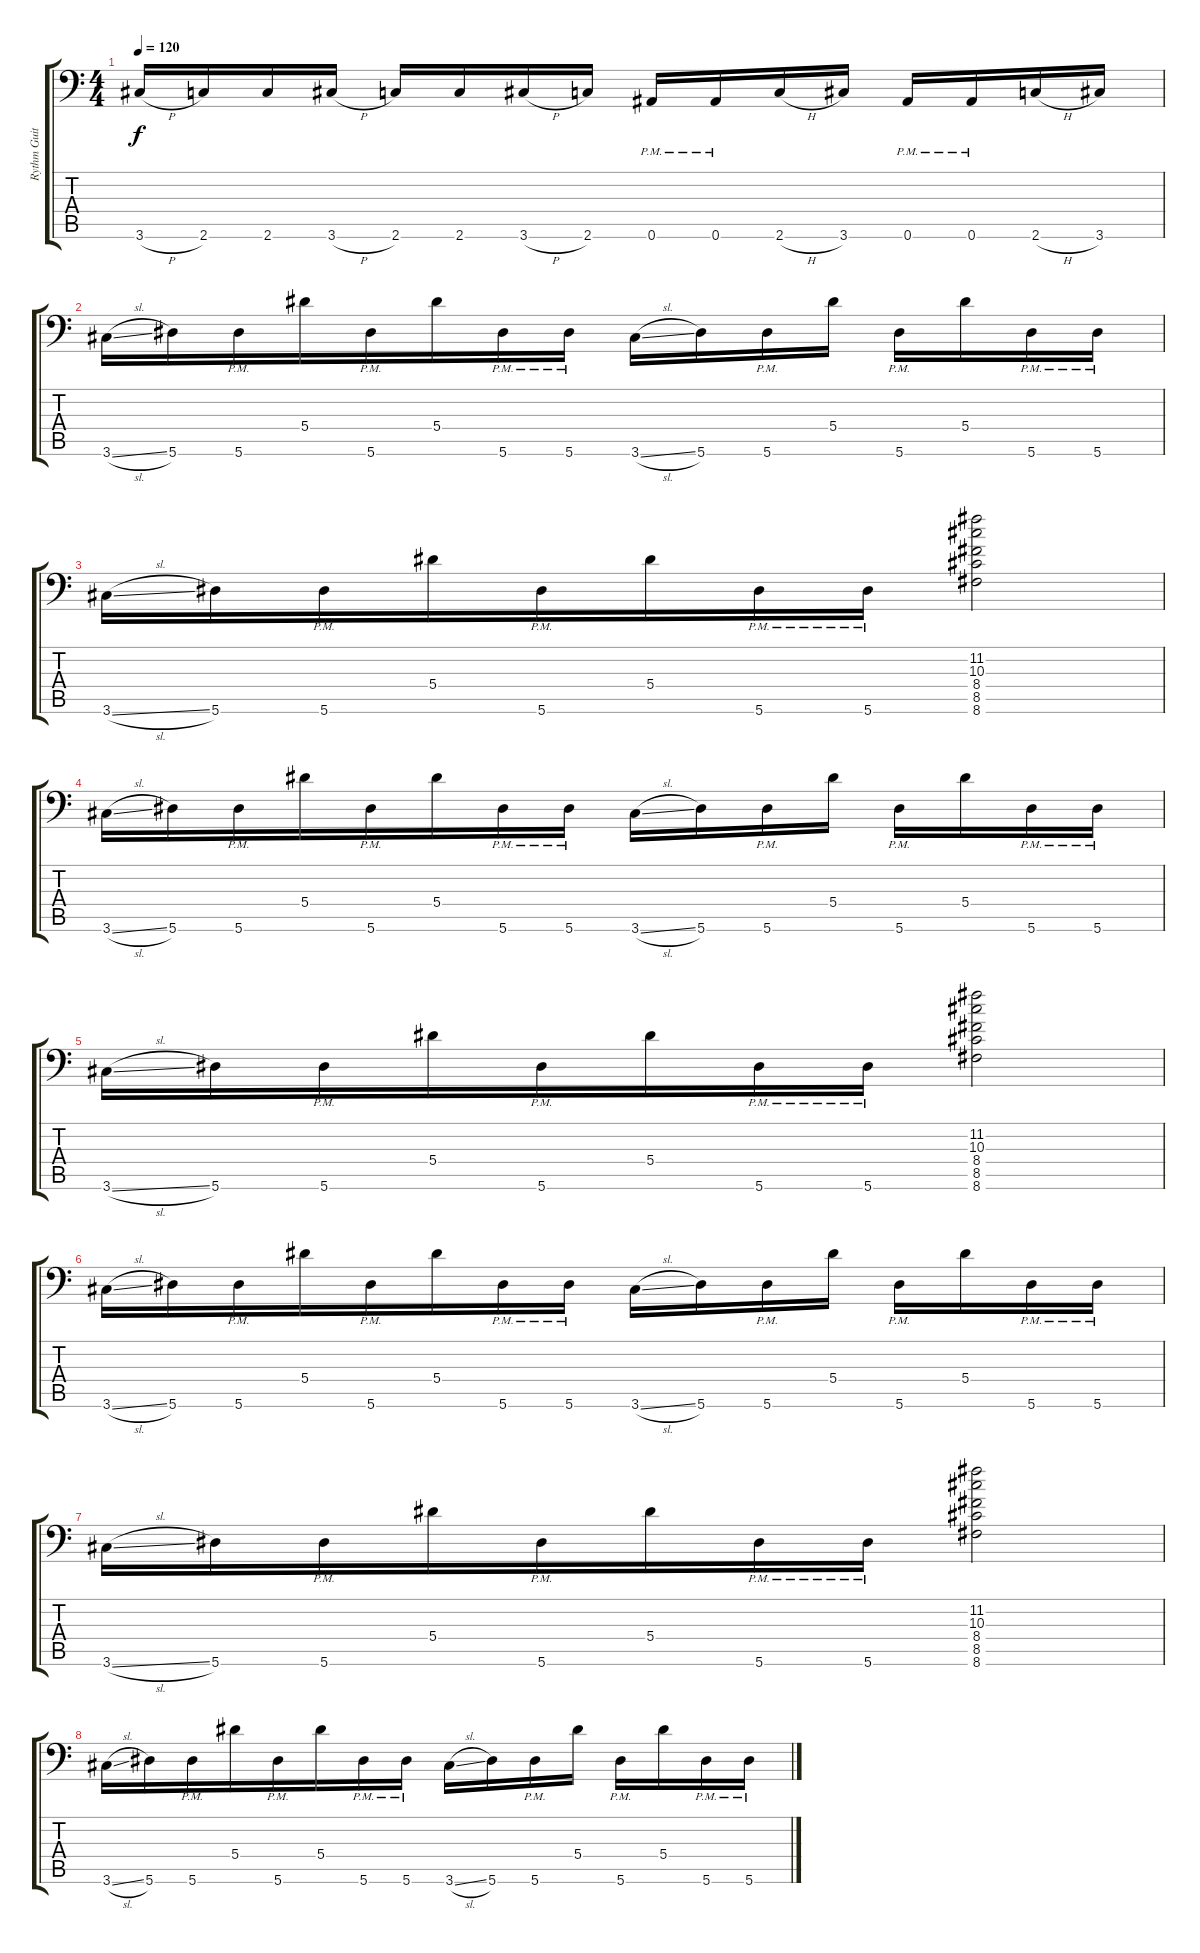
\track ("Rythm Guitar 1" "Rythm Guit") {instrument distortionguitar}
\staff {score tabs}
\tuning (C4 G3 Eb3 Bb2 F2 Bb1) {hide}
\ts (4 4)
\tempo 120
\clef f4
\ks c
3.6{h}.16{dy f} 2.6.16 2.6.16 3.6{h}.16 2.6.16 2.6.16 3.6{h}.16 2.6.16 0.6{pm}.16 0.6{pm}.16 2.6{h}.16 3.6.16 0.6{pm}.16 0.6{pm}.16 2.6{h}.16 3.6.16 |
3.6{sl}.16 5.6.16 5.6{pm}.16 5.4.16{beam merge} 5.6{pm}.16 5.4.16{beam merge} 5.6{pm}.16 5.6{pm}.16 3.6{sl}.16 5.6.16{beam merge} 5.6{pm}.16 5.4.16 5.6{pm}.16 5.4.16 5.6{pm}.16 5.6{pm}.16 |
3.6{sl}.16 5.6.16 5.6{pm}.16 5.4.16{beam merge} 5.6{pm}.16 5.4.16{beam merge} 5.6{pm}.16 5.6{pm}.16 (11.2 10.3 8.4 8.5 8.6).2 |
3.6{sl}.16 5.6.16 5.6{pm}.16 5.4.16{beam merge} 5.6{pm}.16 5.4.16{beam merge} 5.6{pm}.16 5.6{pm}.16 3.6{sl}.16 5.6.16{beam merge} 5.6{pm}.16 5.4.16 5.6{pm}.16 5.4.16 5.6{pm}.16 5.6{pm}.16 |
3.6{sl}.16 5.6.16 5.6{pm}.16 5.4.16{beam merge} 5.6{pm}.16 5.4.16{beam merge} 5.6{pm}.16 5.6{pm}.16 (11.2 10.3 8.4 8.5 8.6).2 |
3.6{sl}.16 5.6.16 5.6{pm}.16 5.4.16{beam merge} 5.6{pm}.16 5.4.16{beam merge} 5.6{pm}.16 5.6{pm}.16 3.6{sl}.16 5.6.16{beam merge} 5.6{pm}.16 5.4.16 5.6{pm}.16 5.4.16 5.6{pm}.16 5.6{pm}.16 |
3.6{sl}.16 5.6.16 5.6{pm}.16 5.4.16{beam merge} 5.6{pm}.16 5.4.16{beam merge} 5.6{pm}.16 5.6{pm}.16 (11.2 10.3 8.4 8.5 8.6).2 |
3.6{sl}.16 5.6.16 5.6{pm}.16 5.4.16{beam merge} 5.6{pm}.16 5.4.16{beam merge} 5.6{pm}.16 5.6{pm}.16 3.6{sl}.16 5.6.16{beam merge} 5.6{pm}.16 5.4.16 5.6{pm}.16 5.4.16 5.6{pm}.16 5.6{pm}.16
